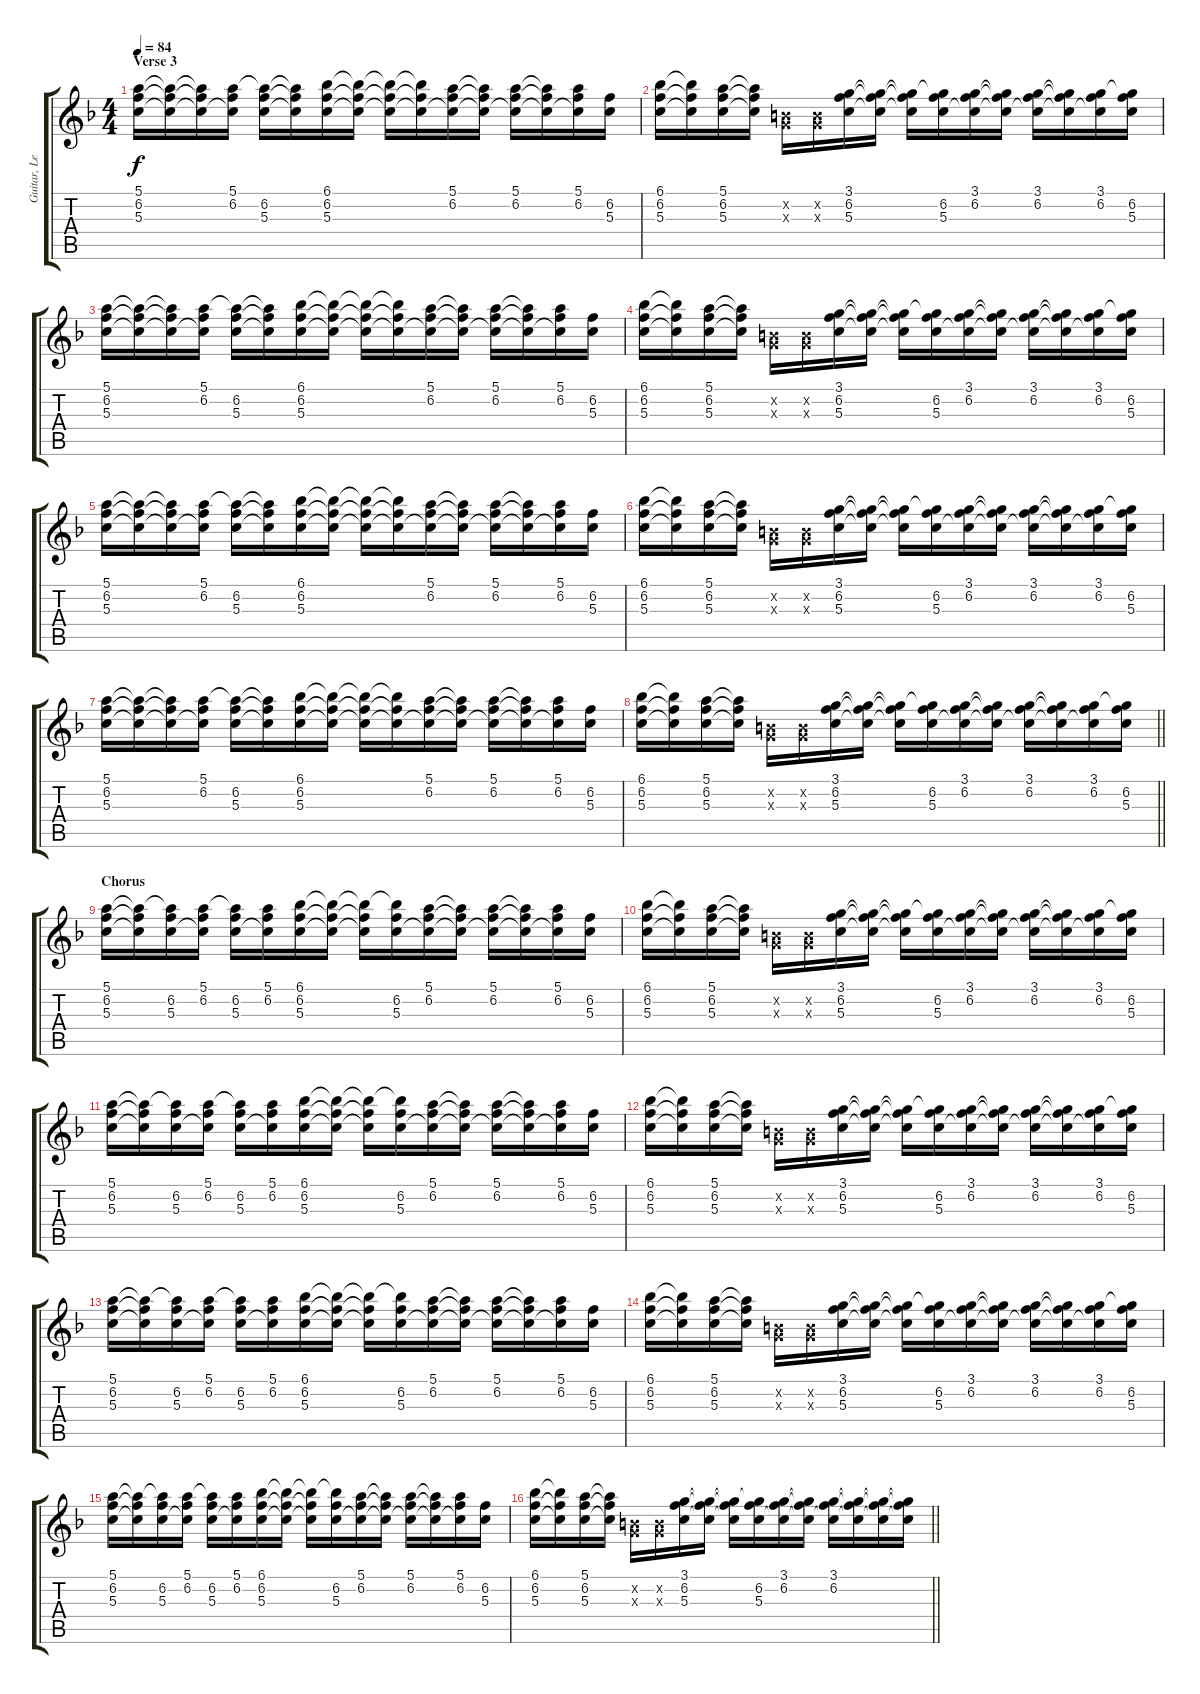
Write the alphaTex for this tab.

\track ("Guitar, Lead (Std)" "Guitar, Le") {instrument electricguitarclean}
\staff {score tabs}
\tuning (E4 B3 G3 D3 A2 E2) {hide}
\ts (4 4)
\section ("" "Verse 3")
\tempo 84
\clef g2
\ks f
(5.1 6.2 5.3).16{dy f} (5.1{t} 6.2{t} 5.3{t}).16 (5.1{t} 6.2{t} 5.3{t}).16 (5.1 6.2 5.3{t}).16 (5.1{t} 6.2 5.3).16 (5.1{t} 6.2{t} 5.3{t}).16 (6.1 6.2 5.3).16 (6.1{t} 6.2{t} 5.3{t}).16 (6.1{t} 6.2{t} 5.3{t}).16 (6.1{t} 6.2{t} 5.3{t}).16 (5.1 6.2 5.3{t}).16 (5.1{t} 6.2{t} 5.3{t}).16 (5.1 6.2 5.3{t}).16 (5.1{t} 6.2{t} 5.3{t}).16 (5.1 6.2 5.3{t}).16 (6.2 5.3).16 |
(6.1 6.2 5.3).16 (6.1{t} 6.2{t} 5.3{t}).16 (5.1 6.2 5.3).16 (5.1{t} 6.2{t} 5.3{t}).16 (0.2{x} 0.3{x}).16 (0.2{x} 0.3{x}).16 (3.1 6.2 5.3).16 (3.1{t} 6.2{t} 5.3{t}).16 (3.1{t} 6.2{t} 5.3{t}).16 (3.1{t} 6.2 5.3).16 (3.1 6.2 5.3{t}).16 (3.1{t} 6.2{t} 5.3{t}).16 (3.1 6.2 5.3{t}).16 (3.1{t} 6.2{t} 5.3{t}).16 (3.1 6.2 5.3{t}).16 (3.1{t} 6.2 5.3).16 |
(5.1 6.2 5.3).16 (5.1{t} 6.2{t} 5.3{t}).16 (5.1{t} 6.2{t} 5.3{t}).16 (5.1 6.2 5.3{t}).16 (5.1{t} 6.2 5.3).16 (5.1{t} 6.2{t} 5.3{t}).16 (6.1 6.2 5.3).16 (6.1{t} 6.2{t} 5.3{t}).16 (6.1{t} 6.2{t} 5.3{t}).16 (6.1{t} 6.2{t} 5.3{t}).16 (5.1 6.2 5.3{t}).16 (5.1{t} 6.2{t} 5.3{t}).16 (5.1 6.2 5.3{t}).16 (5.1{t} 6.2{t} 5.3{t}).16 (5.1 6.2 5.3{t}).16 (6.2 5.3).16 |
(6.1 6.2 5.3).16 (6.1{t} 6.2{t} 5.3{t}).16 (5.1 6.2 5.3).16 (5.1{t} 6.2{t} 5.3{t}).16 (0.2{x} 0.3{x}).16 (0.2{x} 0.3{x}).16 (3.1 6.2 5.3).16 (3.1{t} 6.2{t} 5.3{t}).16 (3.1{t} 6.2{t} 5.3{t}).16 (3.1{t} 6.2 5.3).16 (3.1 6.2 5.3{t}).16 (3.1{t} 6.2{t} 5.3{t}).16 (3.1 6.2 5.3{t}).16 (3.1{t} 6.2{t} 5.3{t}).16 (3.1 6.2 5.3{t}).16 (3.1{t} 6.2 5.3).16 |
(5.1 6.2 5.3).16 (5.1{t} 6.2{t} 5.3{t}).16 (5.1{t} 6.2{t} 5.3{t}).16 (5.1 6.2 5.3{t}).16 (5.1{t} 6.2 5.3).16 (5.1{t} 6.2{t} 5.3{t}).16 (6.1 6.2 5.3).16 (6.1{t} 6.2{t} 5.3{t}).16 (6.1{t} 6.2{t} 5.3{t}).16 (6.1{t} 6.2{t} 5.3{t}).16 (5.1 6.2 5.3{t}).16 (5.1{t} 6.2{t} 5.3{t}).16 (5.1 6.2 5.3{t}).16 (5.1{t} 6.2{t} 5.3{t}).16 (5.1 6.2 5.3{t}).16 (6.2 5.3).16 |
(6.1 6.2 5.3).16 (6.1{t} 6.2{t} 5.3{t}).16 (5.1 6.2 5.3).16 (5.1{t} 6.2{t} 5.3{t}).16 (0.2{x} 0.3{x}).16 (0.2{x} 0.3{x}).16 (3.1 6.2 5.3).16 (3.1{t} 6.2{t} 5.3{t}).16 (3.1{t} 6.2{t} 5.3{t}).16 (3.1{t} 6.2 5.3).16 (3.1 6.2 5.3{t}).16 (3.1{t} 6.2{t} 5.3{t}).16 (3.1 6.2 5.3{t}).16 (3.1{t} 6.2{t} 5.3{t}).16 (3.1 6.2 5.3{t}).16 (3.1{t} 6.2 5.3).16 |
(5.1 6.2 5.3).16 (5.1{t} 6.2{t} 5.3{t}).16 (5.1{t} 6.2{t} 5.3{t}).16 (5.1 6.2 5.3{t}).16 (5.1{t} 6.2 5.3).16 (5.1{t} 6.2{t} 5.3{t}).16 (6.1 6.2 5.3).16 (6.1{t} 6.2{t} 5.3{t}).16 (6.1{t} 6.2{t} 5.3{t}).16 (6.1{t} 6.2{t} 5.3{t}).16 (5.1 6.2 5.3{t}).16 (5.1{t} 6.2{t} 5.3{t}).16 (5.1 6.2 5.3{t}).16 (5.1{t} 6.2{t} 5.3{t}).16 (5.1 6.2 5.3{t}).16 (6.2 5.3).16 |
\barLineRight lightlight
(6.1 6.2 5.3).16 (6.1{t} 6.2{t} 5.3{t}).16 (5.1 6.2 5.3).16 (5.1{t} 6.2{t} 5.3{t}).16 (0.2{x} 0.3{x}).16 (0.2{x} 0.3{x}).16 (3.1 6.2 5.3).16 (3.1{t} 6.2{t} 5.3{t}).16 (3.1{t} 6.2{t} 5.3{t}).16 (3.1{t} 6.2 5.3).16 (3.1 6.2 5.3{t}).16 (3.1{t} 6.2{t} 5.3{t}).16 (3.1 6.2 5.3{t}).16 (3.1{t} 6.2{t} 5.3{t}).16 (3.1 6.2 5.3{t}).16 (3.1{t} 6.2 5.3).16 |
\section ("" "Chorus")
(5.1 6.2 5.3).16 (5.1{t} 6.2{t} 5.3{t}).16 (5.1{t} 6.2 5.3).16 (5.1 6.2 5.3{t}).16 (5.1{t} 6.2 5.3).16 (5.1 6.2 5.3{t}).16 (6.1 6.2 5.3).16 (6.1{t} 6.2{t} 5.3{t}).16 (6.1{t} 6.2{t} 5.3{t}).16 (6.1{t} 6.2 5.3).16 (5.1 6.2 5.3{t}).16 (5.1{t} 6.2{t} 5.3{t}).16 (5.1 6.2 5.3{t}).16 (5.1{t} 6.2{t} 5.3{t}).16 (5.1 6.2 5.3{t}).16 (6.2 5.3).16 |
(6.1 6.2 5.3).16 (6.1{t} 6.2{t} 5.3{t}).16 (5.1 6.2 5.3).16 (5.1{t} 6.2{t} 5.3{t}).16 (0.2{x} 0.3{x}).16 (0.2{x} 0.3{x}).16 (3.1 6.2 5.3).16 (3.1{t} 6.2{t} 5.3{t}).16 (3.1{t} 6.2{t} 5.3{t}).16 (3.1{t} 6.2 5.3).16 (3.1 6.2 5.3{t}).16 (3.1{t} 6.2{t} 5.3{t}).16 (3.1 6.2 5.3{t}).16 (3.1{t} 6.2{t} 5.3{t}).16 (3.1 6.2 5.3{t}).16 (3.1{t} 6.2 5.3).16 |
(5.1 6.2 5.3).16 (5.1{t} 6.2{t} 5.3{t}).16 (5.1{t} 6.2 5.3).16 (5.1 6.2 5.3{t}).16 (5.1{t} 6.2 5.3).16 (5.1 6.2 5.3{t}).16 (6.1 6.2 5.3).16 (6.1{t} 6.2{t} 5.3{t}).16 (6.1{t} 6.2{t} 5.3{t}).16 (6.1{t} 6.2 5.3).16 (5.1 6.2 5.3{t}).16 (5.1{t} 6.2{t} 5.3{t}).16 (5.1 6.2 5.3{t}).16 (5.1{t} 6.2{t} 5.3{t}).16 (5.1 6.2 5.3{t}).16 (6.2 5.3).16 |
(6.1 6.2 5.3).16 (6.1{t} 6.2{t} 5.3{t}).16 (5.1 6.2 5.3).16 (5.1{t} 6.2{t} 5.3{t}).16 (0.2{x} 0.3{x}).16 (0.2{x} 0.3{x}).16 (3.1 6.2 5.3).16 (3.1{t} 6.2{t} 5.3{t}).16 (3.1{t} 6.2{t} 5.3{t}).16 (3.1{t} 6.2 5.3).16 (3.1 6.2 5.3{t}).16 (3.1{t} 6.2{t} 5.3{t}).16 (3.1 6.2 5.3{t}).16 (3.1{t} 6.2{t} 5.3{t}).16 (3.1 6.2 5.3{t}).16 (3.1{t} 6.2 5.3).16 |
(5.1 6.2 5.3).16 (5.1{t} 6.2{t} 5.3{t}).16 (5.1{t} 6.2 5.3).16 (5.1 6.2 5.3{t}).16 (5.1{t} 6.2 5.3).16 (5.1 6.2 5.3{t}).16 (6.1 6.2 5.3).16 (6.1{t} 6.2{t} 5.3{t}).16 (6.1{t} 6.2{t} 5.3{t}).16 (6.1{t} 6.2 5.3).16 (5.1 6.2 5.3{t}).16 (5.1{t} 6.2{t} 5.3{t}).16 (5.1 6.2 5.3{t}).16 (5.1{t} 6.2{t} 5.3{t}).16 (5.1 6.2 5.3{t}).16 (6.2 5.3).16 |
(6.1 6.2 5.3).16 (6.1{t} 6.2{t} 5.3{t}).16 (5.1 6.2 5.3).16 (5.1{t} 6.2{t} 5.3{t}).16 (0.2{x} 0.3{x}).16 (0.2{x} 0.3{x}).16 (3.1 6.2 5.3).16 (3.1{t} 6.2{t} 5.3{t}).16 (3.1{t} 6.2{t} 5.3{t}).16 (3.1{t} 6.2 5.3).16 (3.1 6.2 5.3{t}).16 (3.1{t} 6.2{t} 5.3{t}).16 (3.1 6.2 5.3{t}).16 (3.1{t} 6.2{t} 5.3{t}).16 (3.1 6.2 5.3{t}).16 (3.1{t} 6.2 5.3).16 |
(5.1 6.2 5.3).16 (5.1{t} 6.2{t} 5.3{t}).16 (5.1{t} 6.2 5.3).16 (5.1 6.2 5.3{t}).16 (5.1{t} 6.2 5.3).16 (5.1 6.2 5.3{t}).16 (6.1 6.2 5.3).16 (6.1{t} 6.2{t} 5.3{t}).16 (6.1{t} 6.2{t} 5.3{t}).16 (6.1{t} 6.2 5.3).16 (5.1 6.2 5.3{t}).16 (5.1{t} 6.2{t} 5.3{t}).16 (5.1 6.2 5.3{t}).16 (5.1{t} 6.2{t} 5.3{t}).16 (5.1 6.2 5.3{t}).16 (6.2 5.3).16 |
\barLineRight lightlight
(6.1 6.2 5.3).16 (6.1{t} 6.2{t} 5.3{t}).16 (5.1 6.2 5.3).16 (5.1{t} 6.2{t} 5.3{t}).16 (0.2{x} 0.3{x}).16 (0.2{x} 0.3{x}).16 (3.1 6.2 5.3).16 (3.1{t} 6.2{t} 5.3{t}).16 (3.1{t} 6.2{t} 5.3{t}).16 (3.1{t} 6.2 5.3).16 (3.1 6.2 5.3{t}).16 (3.1{t} 6.2{t} 5.3{t}).16 (3.1 6.2 5.3{t}).16 (3.1{t} 6.2{t} 5.3{t}).16 (3.1{t} 6.2{t} 5.3{t}).16 (3.1{t} 6.2{t} 5.3{t}).16
